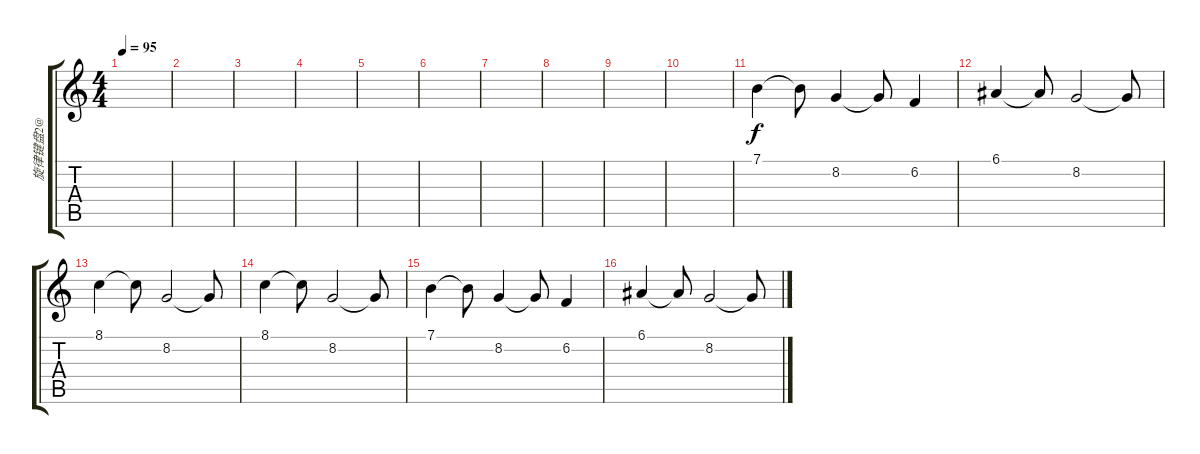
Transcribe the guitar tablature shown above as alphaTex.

\track ("旋律键盘2@" "旋律键盘2@") {instrument electricpiano1}
\staff {score tabs}
\tuning (E4 B3 G3 D3 A2 E2) {hide}
\ts (4 4)
\tempo 95
\clef g2
\ks c
|
|
|
|
|
|
|
|
|
|
7.1.4 7.1{t}.8 8.2.4 8.2{t}.8 6.2.4 |
6.1.4 6.1{t}.8 8.2.2 8.2{t}.8 |
8.1.4 8.1{t}.8 8.2.2 8.2{t}.8 |
8.1.4 8.1{t}.8 8.2.2 8.2{t}.8 |
7.1.4 7.1{t}.8 8.2.4 8.2{t}.8 6.2.4 |
6.1.4 6.1{t}.8 8.2.2 8.2{t}.8
